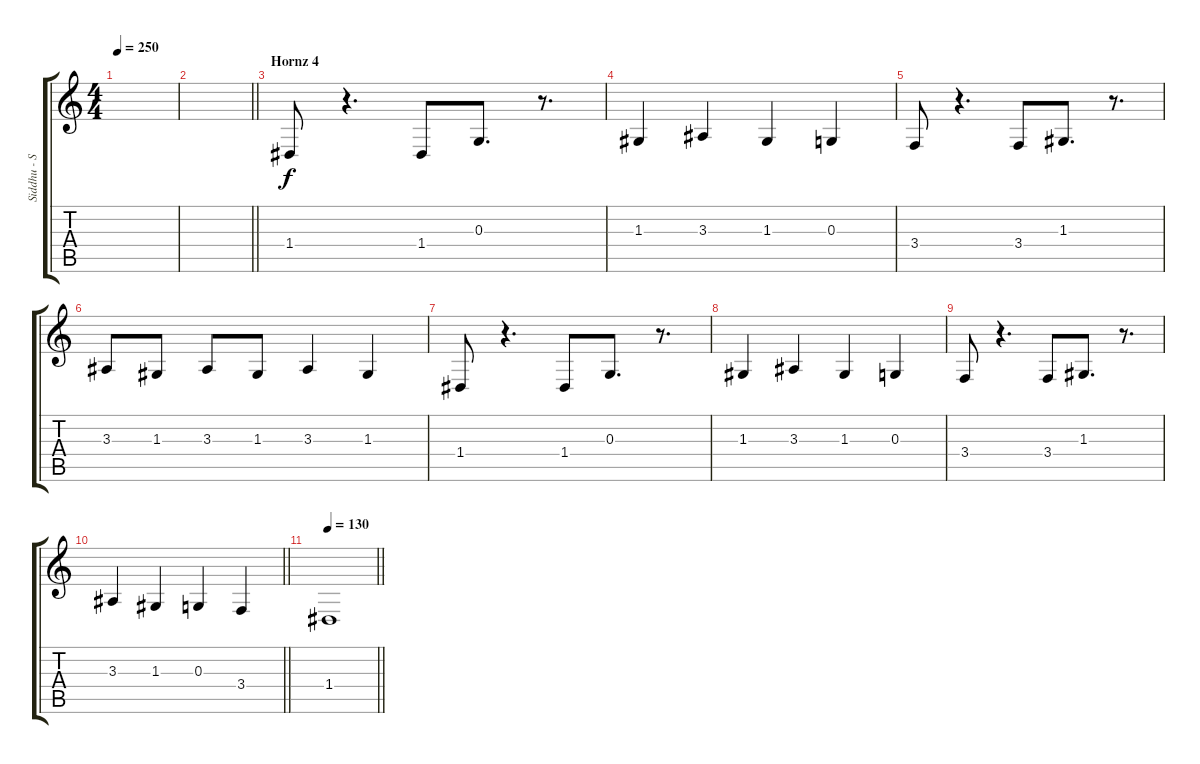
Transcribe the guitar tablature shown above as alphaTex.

\track ("Siddhu - Saxamaphone" "Siddhu - S") {instrument baritonesax}
\staff {score tabs}
\tuning (E4 B3 G3 D3 A2 E2) {hide}
\ts (4 4)
\tempo 250
\clef g2
\ks c
|
\barLineRight lightlight
|
\section ("" "Hornz 4")
1.4.8 r.4{d} 1.4.8 0.3.8{d} r.8{d} |
1.3.4 3.3.4 1.3.4 0.3.4 |
3.4.8 r.4{d} 3.4.8 1.3.8{d} r.8{d} |
3.3.8 1.3.8 3.3.8 1.3.8 3.3.4 1.3.4 |
1.4.8 r.4{d} 1.4.8 0.3.8{d} r.8{d} |
1.3.4 3.3.4 1.3.4 0.3.4 |
3.4.8 r.4{d} 3.4.8 1.3.8{d} r.8{d} |
\barLineRight lightlight
3.3.4 1.3.4 0.3.4 3.4.4 |
\tempo 130
\barLineRight lightlight
1.4.1
